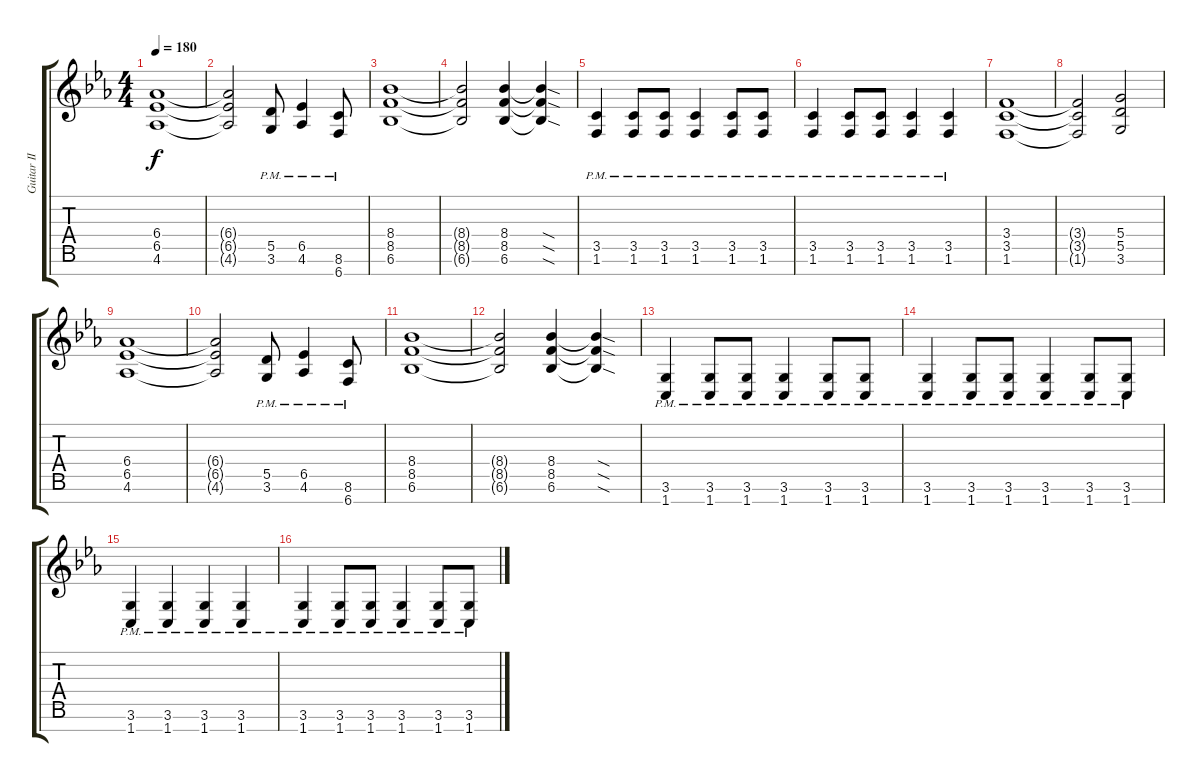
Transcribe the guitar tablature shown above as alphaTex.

\track ("Guitar II" "Guitar II") {instrument distortionguitar}
\staff {score tabs}
\tuning (E4 B3 G3 D3 A2 E2 B1) {hide}
\ts (4 4)
\tempo 180
\clef g2
\ks eb
(6.4 6.5 4.6).1{dy f} |
(6.4{t} 6.5{t} 4.6{t}).2 (5.5{pm} 3.6{pm}).8 (6.5{pm} 4.6{pm}).4 (8.6{pm} 6.7{pm}).8 |
(8.4 8.5 6.6).1 |
(8.4{t} 8.5{t} 6.6{t}).2 (8.4 8.5 6.6).4 (8.4{sod t} 8.5{sod t} 6.6{sod t}).4 |
(3.5{pm} 1.6{pm}).4 (3.5{pm} 1.6{pm}).8 (3.5{pm} 1.6{pm}).8 (3.5{pm} 1.6{pm}).4 (3.5{pm} 1.6{pm}).8 (3.5{pm} 1.6{pm}).8 |
(3.5{pm} 1.6{pm}).4 (3.5{pm} 1.6{pm}).8 (3.5{pm} 1.6{pm}).8 (3.5{pm} 1.6{pm}).4 (3.5{pm} 1.6{pm}).4 |
(3.4 3.5 1.6).1 |
(3.4{t} 3.5{t} 1.6{t}).2 (5.4 5.5 3.6).2 |
(6.4 6.5 4.6).1 |
(6.4{t} 6.5{t} 4.6{t}).2 (5.5{pm} 3.6{pm}).8 (6.5{pm} 4.6{pm}).4 (8.6{pm} 6.7{pm}).8 |
(8.4 8.5 6.6).1 |
(8.4{t} 8.5{t} 6.6{t}).2 (8.4 8.5 6.6).4 (8.4{sod t} 8.5{sod t} 6.6{sod t}).4 |
(3.6{pm} 1.7{pm}).4 (3.6{pm} 1.7{pm}).8 (3.6{pm} 1.7{pm}).8 (3.6{pm} 1.7{pm}).4 (3.6{pm} 1.7{pm}).8 (3.6{pm} 1.7{pm}).8 |
(3.6{pm} 1.7{pm}).4 (3.6{pm} 1.7{pm}).8 (3.6{pm} 1.7{pm}).8 (3.6{pm} 1.7{pm}).4 (3.6{pm} 1.7{pm}).8 (3.6{pm} 1.7{pm}).8 |
(3.6{pm} 1.7{pm}).4 (3.6{pm} 1.7{pm}).4 (3.6{pm} 1.7{pm}).4 (3.6{pm} 1.7{pm}).4 |
(3.6{pm} 1.7{pm}).4 (3.6{pm} 1.7{pm}).8 (3.6{pm} 1.7{pm}).8 (3.6{pm} 1.7{pm}).4 (3.6{pm} 1.7{pm}).8 (3.6{pm} 1.7{pm}).8
